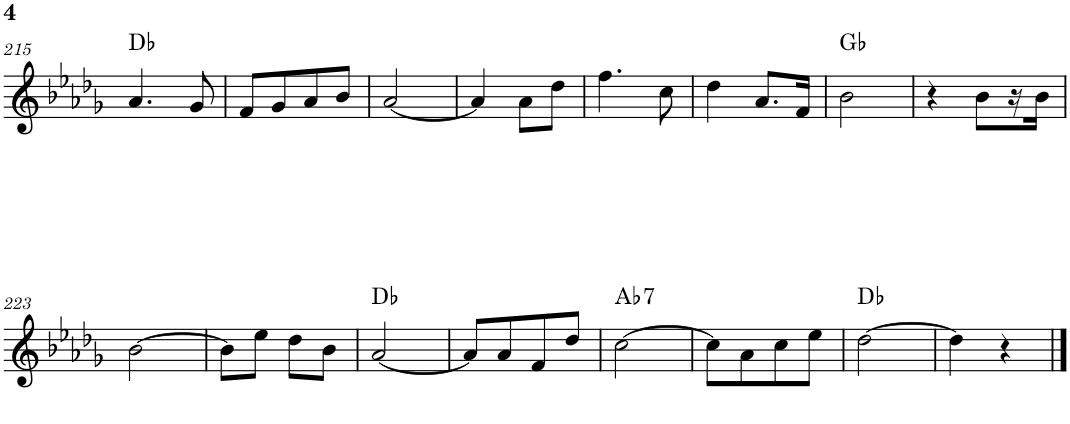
**kern	**harte
*part1	*part1
*staff1	*
*I"Piano	*
*I'Pno.	*
!!LO:PB:g=z
*clefG2	*
*k[b-e-a-d-g-]	*
*M2/4	*
=215	=215
4.a-/	Db:maj
8g-/	.
=216	=216
8f/L	.
8g-/	.
8a-/	.
8b-/J	.
=217	=217
[2a-/	.
=218	=218
4a-/]	.
8a-\L	.
8dd-\J	.
=219	=219
4.ff\	.
8cc\	.
=220	=220
4dd-\	.
8.a-/L	.
16f/Jk	.
=221	=221
2b-\	Gb:maj
=222	=222
4r	.
8b-\L	.
16r	.
16b-\JJ	.
!!LO:LB:g=z
=223	=223
[2b-\	.
=224	=224
8b-\L]	.
8ee-\J	.
8dd-\L	.
8b-\J	.
=225	=225
[2a-/	Db:maj
=226	=226
8a-/L]	.
8a-/	.
8f/	.
8dd-/J	.
=227	=227
!	!LO:H:kt=7
[2cc\	Ab:7
=228	=228
8cc\L]	.
8a-\	.
8cc\	.
8ee-\J	.
=229	=229
[2dd-\	Db:maj
=230	=230
4dd-\]	.
4r	.
==	==
*-	*-
